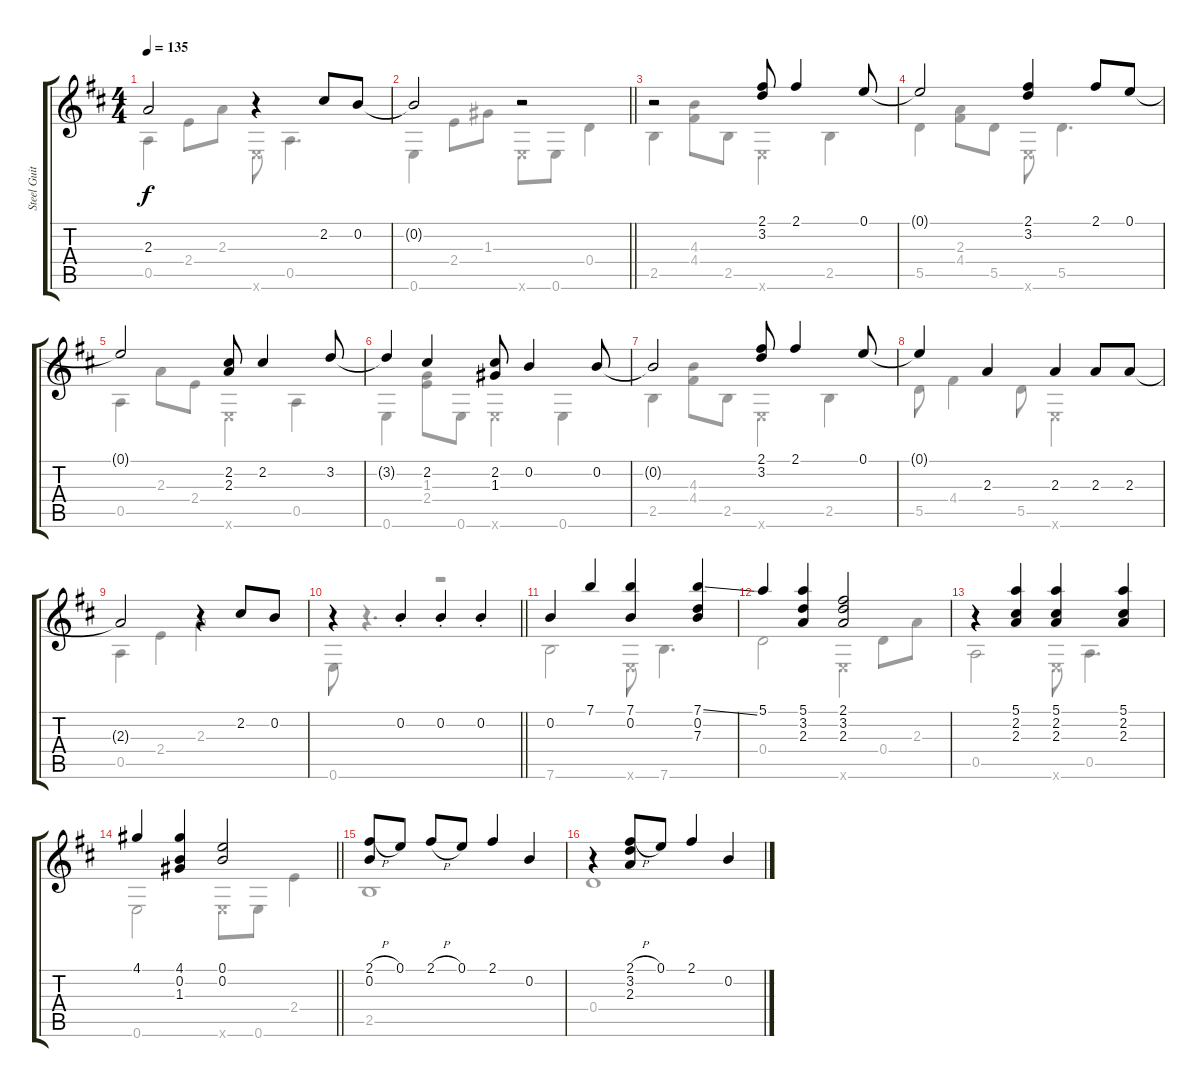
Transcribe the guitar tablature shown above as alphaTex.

\track ("Steel Guitar" "Steel Guit") {instrument acousticguitarsteel}
\staff {score tabs}
\tuning (E4 B3 G3 D3 A2 E2) {hide}
\voice
\ts (4 4)
\tempo 135
\clef g2
\ks d
2.3{t}.2{dy f} r.4 2.2.8 0.2.8 |
\barLineRight lightlight
0.2{t}.2 r.2 |
r.2 (2.1 3.2).8 2.1.4 0.1.8 |
0.1{t}.2 (2.1 3.2).4 2.1.8 0.1.8 |
0.1{t}.2 (2.2 2.3).8 2.2.4 3.2.8 |
3.2{t}.4 2.2.4 (2.2 1.3).8 0.2.4 0.2.8 |
0.2{t}.2 (2.1 3.2).8 2.1.4 0.1.8 |
0.1{t}.4 2.3.4 2.3.4 2.3.8 2.3.8 |
2.3{t}.2 r.4 2.2.8 0.2.8 |
\barLineRight lightlight
r.4 0.2{st}.4 0.2{st}.4 0.2{st}.4 |
0.2.4 7.1.4 (7.1 0.2).4 (7.1{ss} 0.2 7.3).4 |
5.1.4 (5.1 3.2 2.3).4 (2.1 3.2 2.3).2 |
r.4 (5.1 2.2 2.3).4 (5.1 2.2 2.3).4 (5.1 2.2 2.3).4 |
\barLineRight lightlight
4.1.4 (4.1 0.2 1.3).4 (0.1 0.2).2 |
(2.1{h} 0.2).8 0.1.8 2.1{h}.8 0.1.8 2.1.4 0.2.4 |
r.4 (2.1{h} 3.2 2.3).8 0.1.8 2.1.4 0.2.4
\voice
\clef g2
\ottava regular
\simile none
\ks d
0.5.4{dy f} 2.4.8 2.3.8 0.6{x}.8 0.5.4{d} |
\barLineRight lightlight
0.6.4 2.4.8 1.3.8 0.6{x}.8 0.6.8 0.4.4 |
2.5.4 (4.3 4.4).8 2.5.8 0.6{x}.4 2.5.4 |
5.5.4 (2.3 4.4).8 5.5.8 0.6{x}.8 5.5.4{d} |
0.5.4 2.3.8 2.4.8 0.6{x}.4 0.5.4 |
0.6.4 (1.3 2.4).8 0.6.8 0.6{x}.4 0.6.4 |
2.5.4 (4.3 4.4).8 2.5.8 0.6{x}.4 2.5.4 |
5.5.8 4.4.4 5.5.8 0.6{x}.2 |
0.5.4 2.4.4 2.3.2 |
\barLineRight lightlight
0.6.8 r.4{d} r.2 |
7.6.2 0.6{x}.8 7.6.4{d} |
0.4.2 0.6{x}.4 0.4.8 2.3.8 |
0.5.2 0.6{x}.8 0.5.4{d} |
\barLineRight lightlight
0.6.2 0.6{x}.8 0.6.8 2.4.4 |
2.5.1 |
0.4.1
